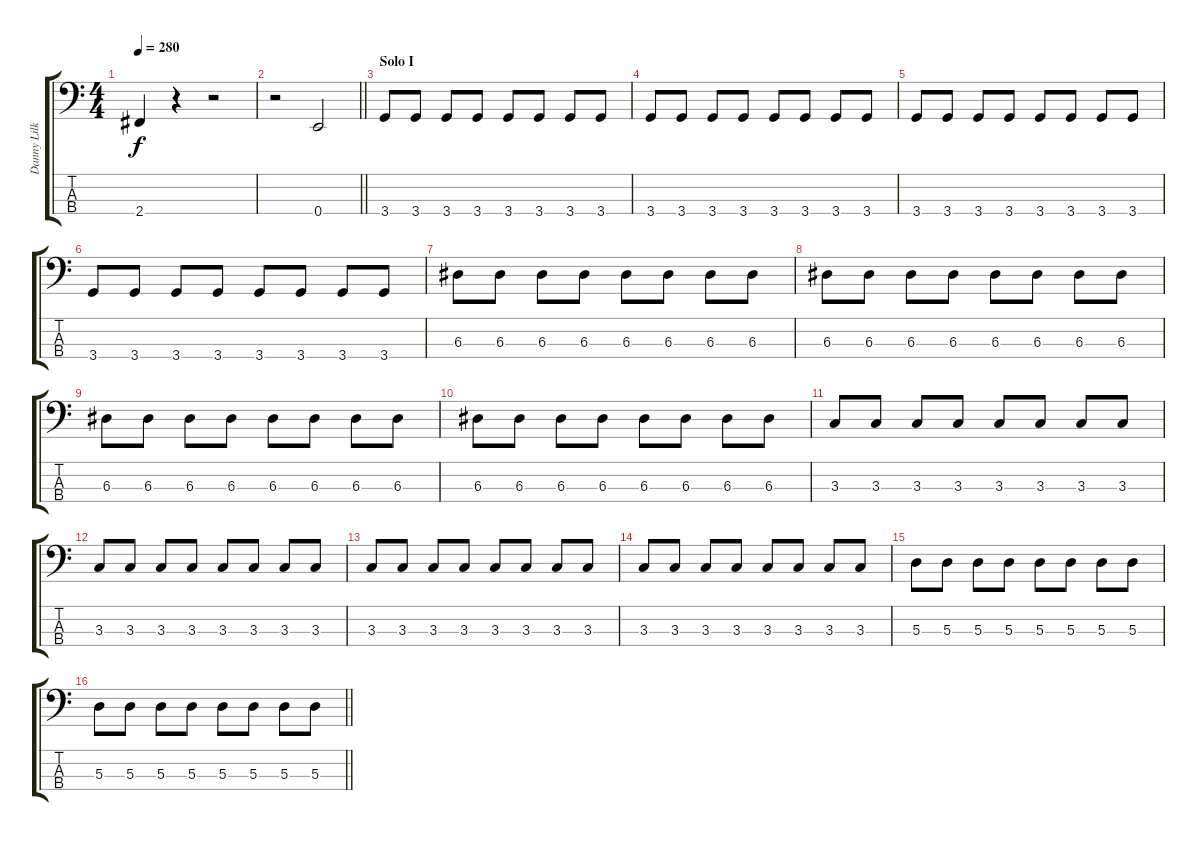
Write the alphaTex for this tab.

\track ("Danny Lilker" "Danny Lilk") {instrument electricbasspick}
\staff {score tabs}
\tuning (G2 D2 A1 E1) {hide}
\ts (4 4)
\tempo 280
\clef f4
\ks c
2.4.4{dy f} r.4 r.2 |
\barLineRight lightlight
r.2 0.4.2 |
\section ("" "Solo I")
3.4.8 3.4.8 3.4.8 3.4.8 3.4.8 3.4.8 3.4.8 3.4.8 |
3.4.8 3.4.8 3.4.8 3.4.8 3.4.8 3.4.8 3.4.8 3.4.8 |
3.4.8 3.4.8 3.4.8 3.4.8 3.4.8 3.4.8 3.4.8 3.4.8 |
3.4.8 3.4.8 3.4.8 3.4.8 3.4.8 3.4.8 3.4.8 3.4.8 |
6.3.8 6.3.8 6.3.8 6.3.8 6.3.8 6.3.8 6.3.8 6.3.8 |
6.3.8 6.3.8 6.3.8 6.3.8 6.3.8 6.3.8 6.3.8 6.3.8 |
6.3.8 6.3.8 6.3.8 6.3.8 6.3.8 6.3.8 6.3.8 6.3.8 |
6.3.8 6.3.8 6.3.8 6.3.8 6.3.8 6.3.8 6.3.8 6.3.8 |
3.3.8 3.3.8 3.3.8 3.3.8 3.3.8 3.3.8 3.3.8 3.3.8 |
3.3.8 3.3.8 3.3.8 3.3.8 3.3.8 3.3.8 3.3.8 3.3.8 |
3.3.8 3.3.8 3.3.8 3.3.8 3.3.8 3.3.8 3.3.8 3.3.8 |
3.3.8 3.3.8 3.3.8 3.3.8 3.3.8 3.3.8 3.3.8 3.3.8 |
5.3.8 5.3.8 5.3.8 5.3.8 5.3.8 5.3.8 5.3.8 5.3.8 |
\barLineRight lightlight
5.3.8 5.3.8 5.3.8 5.3.8 5.3.8 5.3.8 5.3.8 5.3.8
